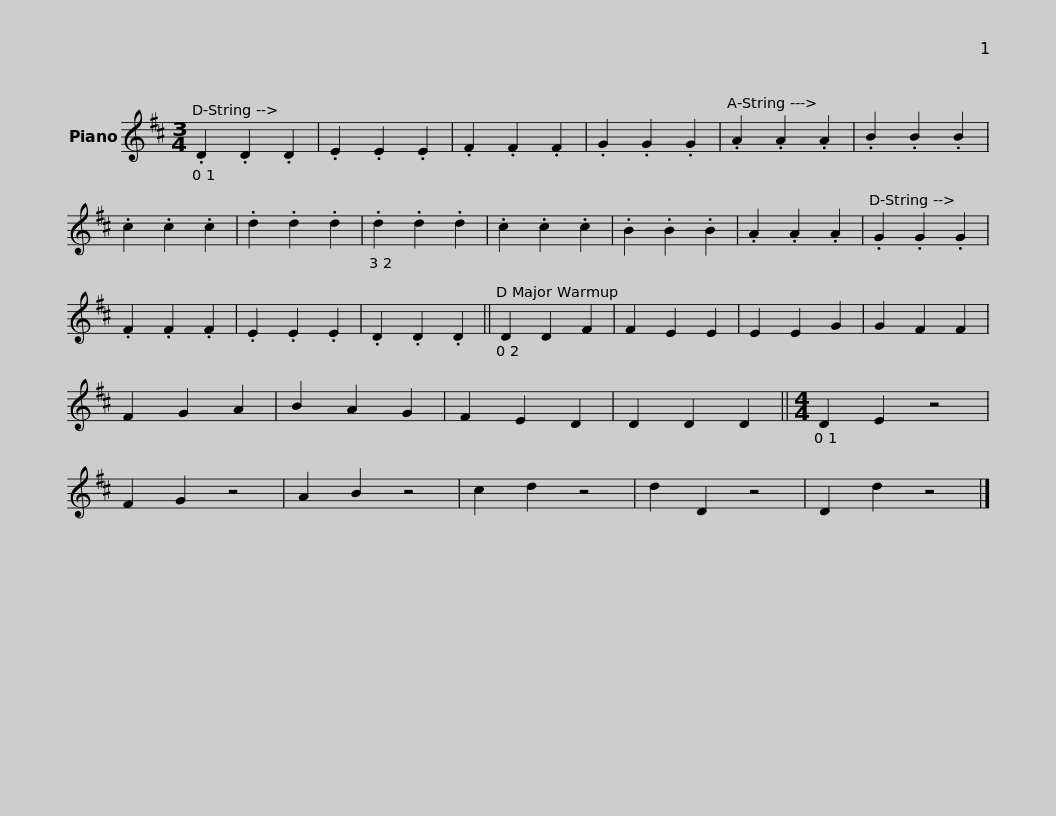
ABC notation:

X:1
L:1/8
M:3/4
I:linebreak $
K:D
V:1 treble
V:1
 .D2 .D2 .D2 | .E2 .E2 .E2 | .F2 .F2 .F2 | .G2 .G2 .G2 | .A2 .A2 .A2 | %5
 .B2 .B2 .B2 | .c2 .c2 .c2 | .d2 .d2 .d2 |$ .d2 .d2 .d2 | .c2 .c2 .c2 | %10
 .B2 .B2 .B2 | .A2 .A2 .A2 | .G2 .G2 .G2 | .F2 .F2 .F2 | .E2 .E2 .E2 | %15
 .D2 .D2 .D2 ||$ D2 D2 F2 | F2 E2 E2 | E2 E2 G2 | G2 F2 F2 | %20
 F2 G2 A2 | B2 A2 G2 | F2 E2 D2 | D2 D2 D2 ||$[M:4/4] D2 E2 z4 | %25
 F2 G2 z4 | A2 B2 z4 | c2 d2 z4 | d2 D2 z4 | D2 d2 z4 |] %30
